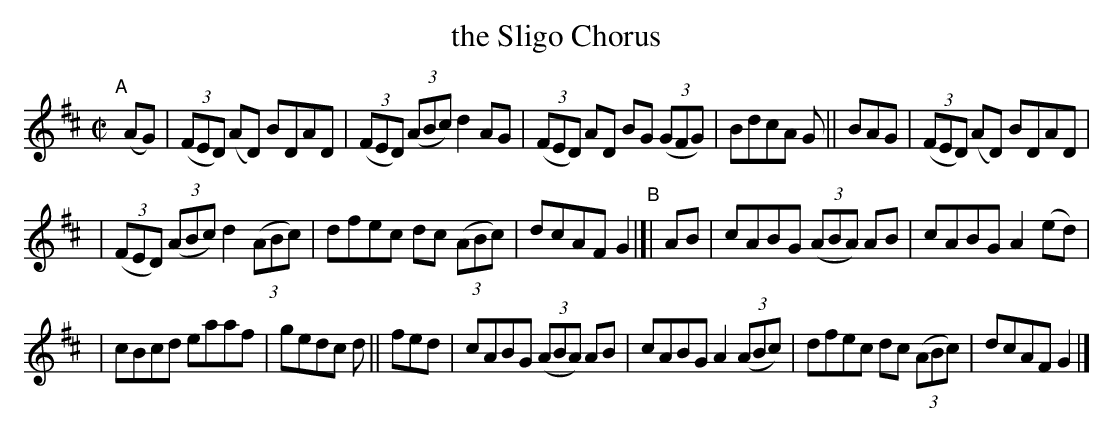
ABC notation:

X:1
T: the Sligo Chorus
M: C|
L: 1/8
K: D
"^A"[|]\
(AG) | (3(FED) (AD) BDAD | (3(FED) (3(ABc) d2AG | (3(FED) AD BG (3(GFG) | BdcA G || BAG | (3(FED) (AD) BDAD |
| (3(FED) (3(ABc) d2(3(ABc) | dfec dc (3(ABc) | dcAF G2 "^B"|[| AB | cABG (3(ABA) AB | cABG A2(ed) |
| cBcd eaaf | gedc d || fed | cABG (3(ABA) AB | cABG A2(3(ABc) | dfec dc (3(ABc) | dcAF G2 |]
